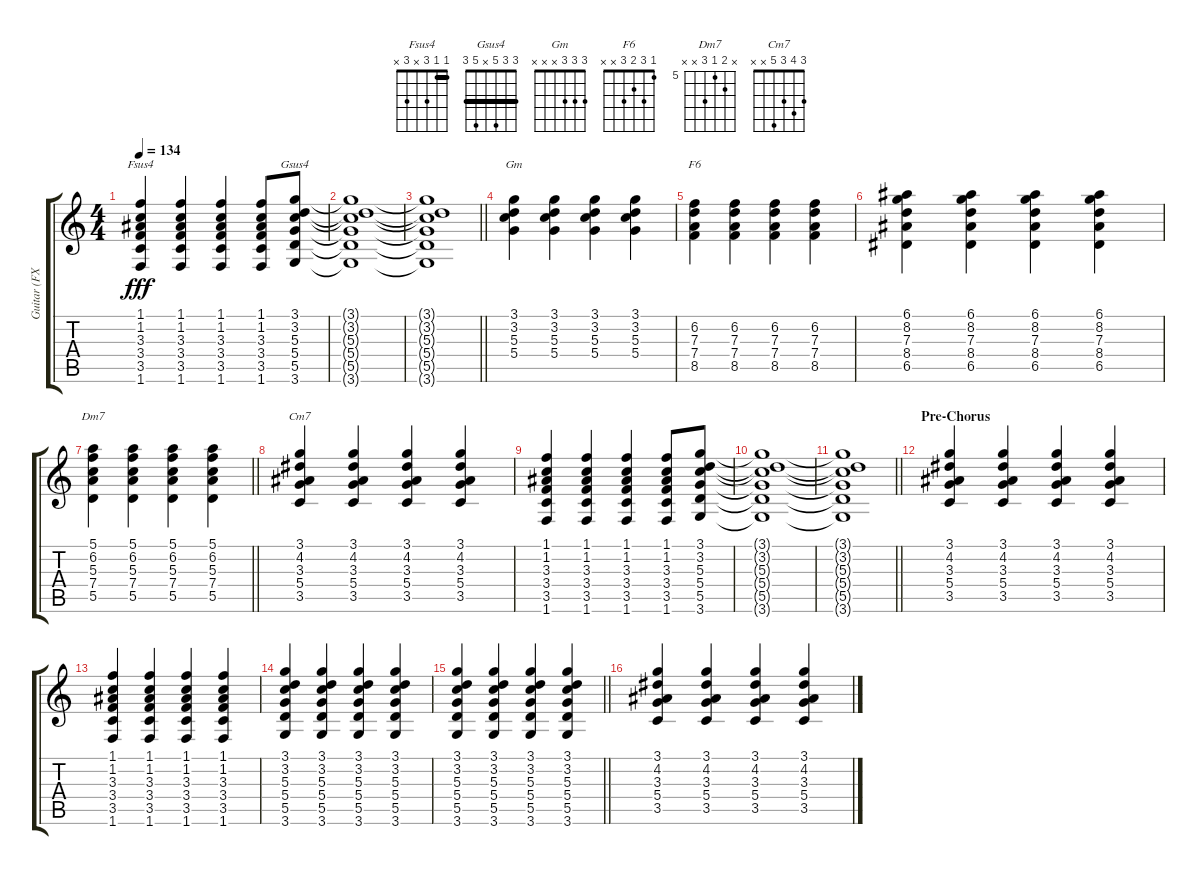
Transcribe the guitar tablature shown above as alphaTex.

\track ("Guitar (FX)" "Guitar (FX") {instrument overdrivenguitar}
\staff {score tabs}
\tuning (E4 B3 G3 D3 A2 E2) {hide}
\chord ("Fsus4" 1 1 3 x 3 x) {barre 1}
\chord ("Gsus4" 3 3 5 x 5 3) {barre 3}
\chord ("Gm" 3 3 3 x x x)
\chord ("F6" 1 3 2 3 x x)
\chord ("Dm7" x 6 5 7 x x) {firstfret 5}
\chord ("Cm7" 3 4 3 5 x x)
\ts (4 4)
\tempo 134
\clef g2
\ks c
(1.1 1.2 3.3 3.4 3.5 1.6).4{ch "Fsus4" dy fff} (1.1 1.2 3.3 3.4 3.5 1.6).4 (1.1 1.2 3.3 3.4 3.5 1.6).4 (1.1 1.2 3.3 3.4 3.5 1.6).8 (3.1 3.2 5.3 5.4 5.5 3.6).8{ch "Gsus4"} |
(3.1{t} 3.2{t} 5.3{t} 5.4{t} 5.5{t} 3.6{t}).1 |
\barLineRight lightlight
(3.1{t} 3.2{t} 5.3{t} 5.4{t} 5.5{t} 3.6{t}).1 |
(3.1 3.2 5.3 5.4).4{ch "Gm"} (3.1 3.2 5.3 5.4).4 (3.1 3.2 5.3 5.4).4 (3.1 3.2 5.3 5.4).4 |
(6.2 7.3 7.4 8.5).4{ch "F6"} (6.2 7.3 7.4 8.5).4 (6.2 7.3 7.4 8.5).4 (6.2 7.3 7.4 8.5).4 |
(6.1 8.2 7.3 8.4 6.5).4 (6.1 8.2 7.3 8.4 6.5).4 (6.1 8.2 7.3 8.4 6.5).4 (6.1 8.2 7.3 8.4 6.5).4 |
\barLineRight lightlight
(5.1 6.2 5.3 7.4 5.5).4{ch "Dm7"} (5.1 6.2 5.3 7.4 5.5).4 (5.1 6.2 5.3 7.4 5.5).4 (5.1 6.2 5.3 7.4 5.5).4 |
(3.1 4.2 3.3 5.4 3.5).4{ch "Cm7"} (3.1 4.2 3.3 5.4 3.5).4 (3.1 4.2 3.3 5.4 3.5).4 (3.1 4.2 3.3 5.4 3.5).4 |
(1.1 1.2 3.3 3.4 3.5 1.6).4 (1.1 1.2 3.3 3.4 3.5 1.6).4 (1.1 1.2 3.3 3.4 3.5 1.6).4 (1.1 1.2 3.3 3.4 3.5 1.6).8 (3.1 3.2 5.3 5.4 5.5 3.6).8 |
(3.1{t} 3.2{t} 5.3{t} 5.4{t} 5.5{t} 3.6{t}).1 |
\barLineRight lightlight
(3.1{t} 3.2{t} 5.3{t} 5.4{t} 5.5{t} 3.6{t}).1 |
\section ("" "Pre-Chorus")
(3.1 4.2 3.3 5.4 3.5).4 (3.1 4.2 3.3 5.4 3.5).4 (3.1 4.2 3.3 5.4 3.5).4 (3.1 4.2 3.3 5.4 3.5).4 |
(1.1 1.2 3.3 3.4 3.5 1.6).4 (1.1 1.2 3.3 3.4 3.5 1.6).4 (1.1 1.2 3.3 3.4 3.5 1.6).4 (1.1 1.2 3.3 3.4 3.5 1.6).4 |
(3.1 3.2 5.3 5.4 5.5 3.6).4 (3.1 3.2 5.3 5.4 5.5 3.6).4 (3.1 3.2 5.3 5.4 5.5 3.6).4 (3.1 3.2 5.3 5.4 5.5 3.6).4 |
\barLineRight lightlight
(3.1 3.2 5.3 5.4 5.5 3.6).4 (3.1 3.2 5.3 5.4 5.5 3.6).4 (3.1 3.2 5.3 5.4 5.5 3.6).4 (3.1 3.2 5.3 5.4 5.5 3.6).4 |
(3.1 4.2 3.3 5.4 3.5).4 (3.1 4.2 3.3 5.4 3.5).4 (3.1 4.2 3.3 5.4 3.5).4 (3.1 4.2 3.3 5.4 3.5).4
